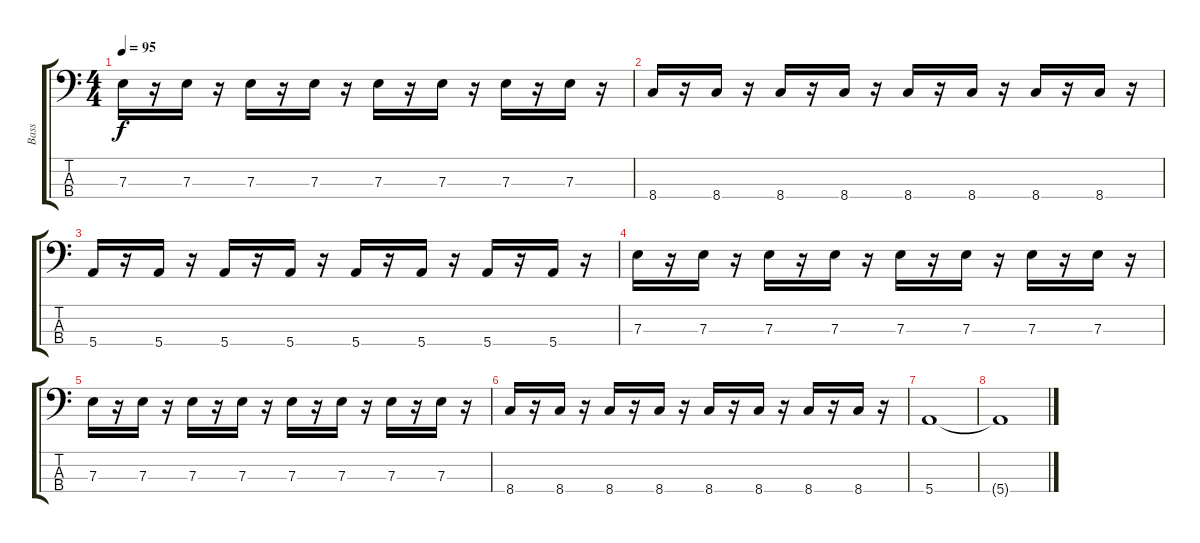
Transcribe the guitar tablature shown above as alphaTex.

\track ("Bass" "Bass") {instrument electricbassfinger}
\staff {score tabs}
\tuning (G2 D2 A1 E1) {hide}
\ts (4 4)
\tempo 95
\clef f4
\ks c
7.3.16{dy f} r.16 7.3.16 r.16 7.3.16 r.16 7.3.16 r.16 7.3.16 r.16 7.3.16 r.16 7.3.16 r.16 7.3.16 r.16 |
8.4.16 r.16 8.4.16 r.16 8.4.16 r.16 8.4.16 r.16 8.4.16 r.16 8.4.16 r.16 8.4.16 r.16 8.4.16 r.16 |
5.4.16 r.16 5.4.16 r.16 5.4.16 r.16 5.4.16 r.16 5.4.16 r.16 5.4.16 r.16 5.4.16 r.16 5.4.16 r.16 |
7.3.16 r.16 7.3.16 r.16 7.3.16 r.16 7.3.16 r.16 7.3.16 r.16 7.3.16 r.16 7.3.16 r.16 7.3.16 r.16 |
7.3.16 r.16 7.3.16 r.16 7.3.16 r.16 7.3.16 r.16 7.3.16 r.16 7.3.16 r.16 7.3.16 r.16 7.3.16 r.16 |
8.4.16 r.16 8.4.16 r.16 8.4.16 r.16 8.4.16 r.16 8.4.16 r.16 8.4.16 r.16 8.4.16 r.16 8.4.16 r.16 |
5.4.1 |
5.4{t}.1
